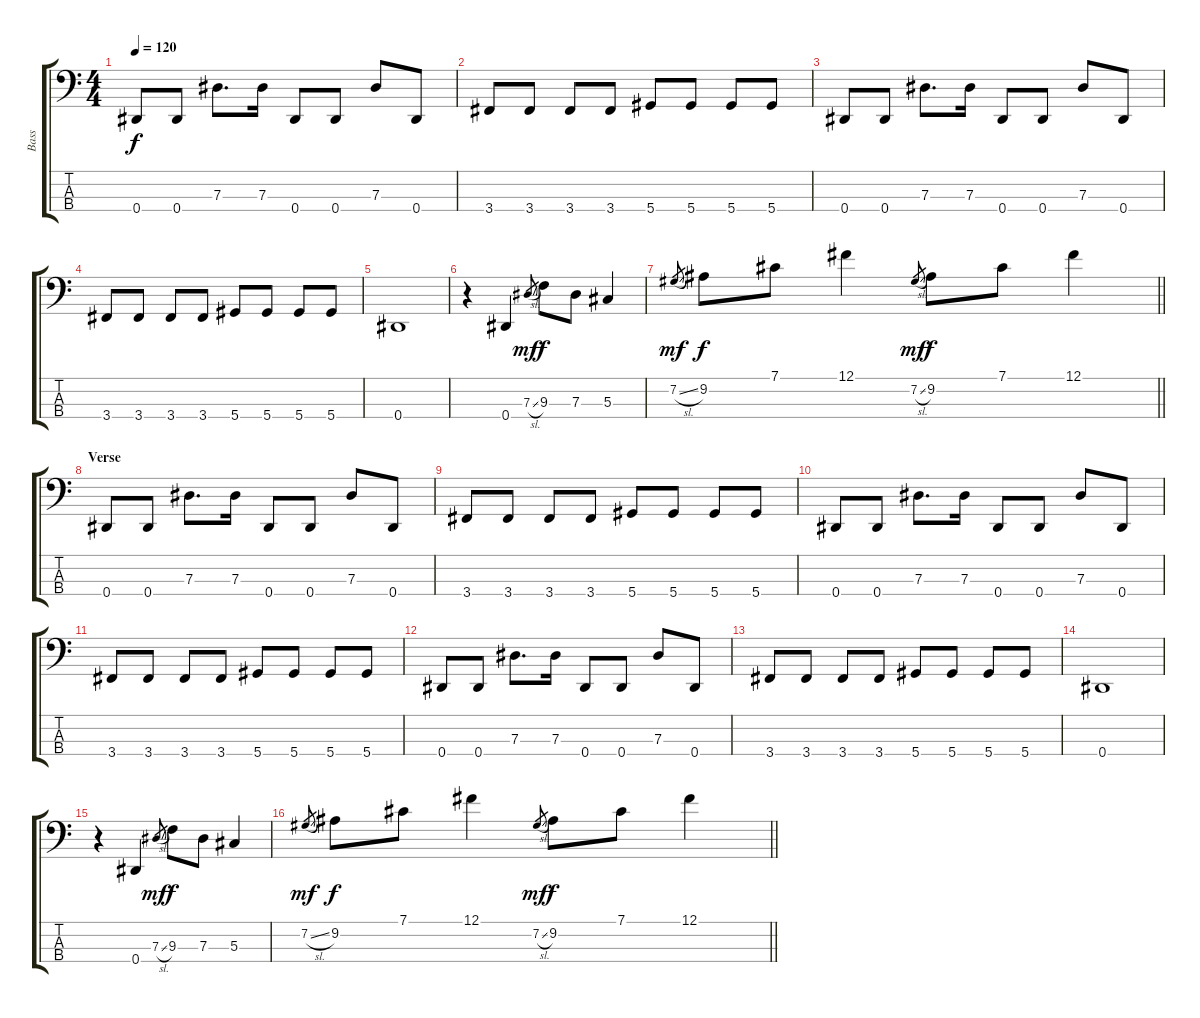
\track ("Bass" "Bass") {instrument electricbassfinger}
\staff {score tabs}
\tuning (Gb2 Db2 Ab1 Eb1) {hide}
\ts (4 4)
\tempo 120
\clef f4
\ks c
0.4.8{dy f} 0.4.8 7.3.8{d} 7.3.16 0.4.8 0.4.8 7.3.8 0.4.8 |
3.4.8 3.4.8 3.4.8 3.4.8 5.4.8 5.4.8 5.4.8 5.4.8 |
0.4.8 0.4.8 7.3.8{d} 7.3.16 0.4.8 0.4.8 7.3.8 0.4.8 |
3.4.8 3.4.8 3.4.8 3.4.8 5.4.8 5.4.8 5.4.8 5.4.8 |
0.4.1 |
r.4 0.4.4 7.3{sl}.8{gr dy mf} 9.3.8{dy f} 7.3.8 5.3.4 |
\barLineRight lightlight
7.2{sl}.8{gr dy mf} 9.2.8{dy f} 7.1.8 12.1.4 7.2{sl}.8{gr dy mf} 9.2.8{dy f} 7.1.8 12.1.4 |
\section ("" "Verse")
0.4.8 0.4.8 7.3.8{d} 7.3.16 0.4.8 0.4.8 7.3.8 0.4.8 |
3.4.8 3.4.8 3.4.8 3.4.8 5.4.8 5.4.8 5.4.8 5.4.8 |
0.4.8 0.4.8 7.3.8{d} 7.3.16 0.4.8 0.4.8 7.3.8 0.4.8 |
3.4.8 3.4.8 3.4.8 3.4.8 5.4.8 5.4.8 5.4.8 5.4.8 |
0.4.8 0.4.8 7.3.8{d} 7.3.16 0.4.8 0.4.8 7.3.8 0.4.8 |
3.4.8 3.4.8 3.4.8 3.4.8 5.4.8 5.4.8 5.4.8 5.4.8 |
0.4.1 |
r.4 0.4.4 7.3{sl}.8{gr dy mf} 9.3.8{dy f} 7.3.8 5.3.4 |
\barLineRight lightlight
7.2{sl}.8{gr dy mf} 9.2.8{dy f} 7.1.8 12.1.4 7.2{sl}.8{gr dy mf} 9.2.8{dy f} 7.1.8 12.1.4
